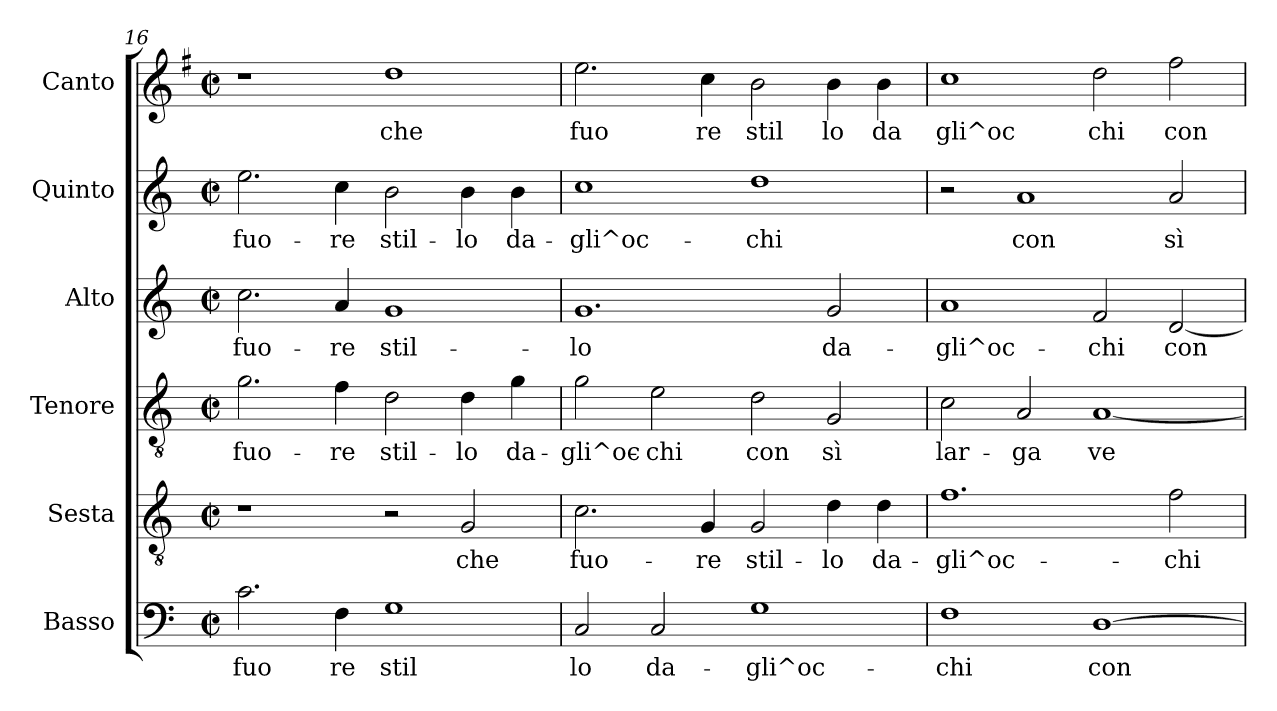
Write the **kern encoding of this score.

**kern	**text	**kern	**text	**kern	**text	**kern	**text	**kern	**text	**kern	**text
*part6	*part6	*part5	*part5	*part4	*part4	*part3	*part3	*part2	*part2	*part1	*part1
*staff6	*staff6	*staff5	*staff5	*staff4	*staff4	*staff3	*staff3	*staff2	*staff2	*staff1	*staff1
*I"Basso	*	*I"Sesta	*	*I"Tenore	*	*I"Alto	*	*I"Quinto	*	*I"Canto	*
*clefF4	*	*clefGv2	*	*clefGv2	*	*clefG2	*	*clefG2	*	*clefG2	*
*	*	*	*	*	*	*	*	*	*	*ITrd-3c-5	*
*k[]	*	*k[]	*	*k[]	*	*k[]	*	*k[]	*	*k[]	*
*C:	*	*C:	*	*C:	*	*C:	*	*C:	*	*C:	*
*M2/2	*	*M2/2	*	*M2/2	*	*M2/2	*	*M2/2	*	*M2/2	*
*met(c|)	*	*met(c|)	*	*met(c|)	*	*met(c|)	*	*met(c|)	*	*met(c|)	*
=16	=16	=16	=16	=16	=16	=16	=16	=16	=16	=16	=16
!	!LO:LY:b:cj	!	!	!	!LO:LY:b:cj	!	!LO:LY:b:cj	!	!LO:LY:b:cj	!	!
2.c\	fuo	1r	.	2.g\	fuo-	2.cc\	fuo-	2.ee\	fuo-	1r	.
!	!LO:LY:b:cj	!	!	!	!LO:LY:b:cj	!	!LO:LY:b:cj	!	!LO:LY:b:cj	!	!
4F\	re	.	.	4f\	-re	4a/	-re	4cc\	-re	.	.
!	!LO:LY:b:cj	!	!	!	!LO:LY:b:cj	!	!LO:LY:b:cj	!	!LO:LY:b:cj	!	!LO:LY:a:cj
1G	stil	2r	.	2d\	stil-	1g	stil-	2b\	stil-	1gg	che
!	!	!	!LO:LY:b:cj	!	!LO:LY:b:cj	!	!	!	!LO:LY:b:cj	!	!
.	.	2G/	che	4d\	-lo	.	.	4b\	-lo	.	.
!	!	!	!	!	!LO:LY:b:cj	!	!	!	!LO:LY:b:cj	!	!
.	.	.	.	4g\	da-	.	.	4b\	da-	.	.
!!LO:PB:g=z
=17	=17	=17	=17	=17	=17	=17	=17	=17	=17	=17	=17
!	!LO:LY:b:cj	!	!LO:LY:b:cj	!	!LO:LY:b:cj	!	!LO:LY:b:cj	!	!LO:LY:b:cj	!	!LO:LY:b:cj
2C/	lo	2.c\	fuo-	2g\	-gli^oc-	1.g	-lo	1cc	-gli^oc-	2.aa\	fuo
!	!LO:LY:b:cj	!	!	!	!LO:LY:b:cj	!	!	!	!	!	!
2C/	da-	.	.	2e\	-chi	.	.	.	.	.	.
!	!	!	!LO:LY:b:cj	!	!	!	!	!	!	!	!LO:LY:b:cj
.	.	4G/	-re	.	.	.	.	.	.	4ff\	re
!	!LO:LY:b:cj	!	!LO:LY:b:cj	!	!LO:LY:b:cj	!	!	!	!LO:LY:b:cj	!	!LO:LY:b:cj
1G	-gli^oc-	2G/	stil-	2d\	con	.	.	1dd	-chi	2ee\	stil
!	!	!	!LO:LY:b:cj	!	!LO:LY:b:cj	!	!LO:LY:b:cj	!	!	!	!LO:LY:b:cj
.	.	4d\	-lo	2G/	sì	2g/	da-	.	.	4ee\	lo
!	!	!	!LO:LY:b:cj	!	!	!	!	!	!	!	!LO:LY:b:cj
.	.	4d\	da-	.	.	.	.	.	.	4ee\	da
=18	=18	=18	=18	=18	=18	=18	=18	=18	=18	=18	=18
!	!LO:LY:b:cj	!	!LO:LY:b:cj	!	!LO:LY:b:cj	!	!LO:LY:b:cj	!	!	!	!LO:LY:b:cj
1F	-chi	1.f	-gli^oc-	2c\	lar-	1a	-gli^oc-	2r	.	1ff	gli^oc
!	!	!	!	!	!LO:LY:b:cj	!	!	!	!LO:LY:b:cj	!	!
.	.	.	.	2A/	-ga	.	.	1a	con	.	.
!	!LO:LY:b:cj	!	!	!	!LO:LY:b:cj	!	!LO:LY:b:cj	!	!	!	!LO:LY:b:cj
[>1D	con	.	.	[<1A	ve-	2f/	-chi	.	.	2gg\	chi
!	!	!	!LO:LY:b:cj	!	!	!	!LO:LY:b:cj	!	!LO:LY:b:cj	!	!LO:LY:b:cj
.	.	2f\	-chi	.	.	[<2d/	con	2a/	sì	2bb\	con
=	=	=	=	=	=	=	=	=	=	=	=
*-	*-	*-	*-	*-	*-	*-	*-	*-	*-	*-	*-
